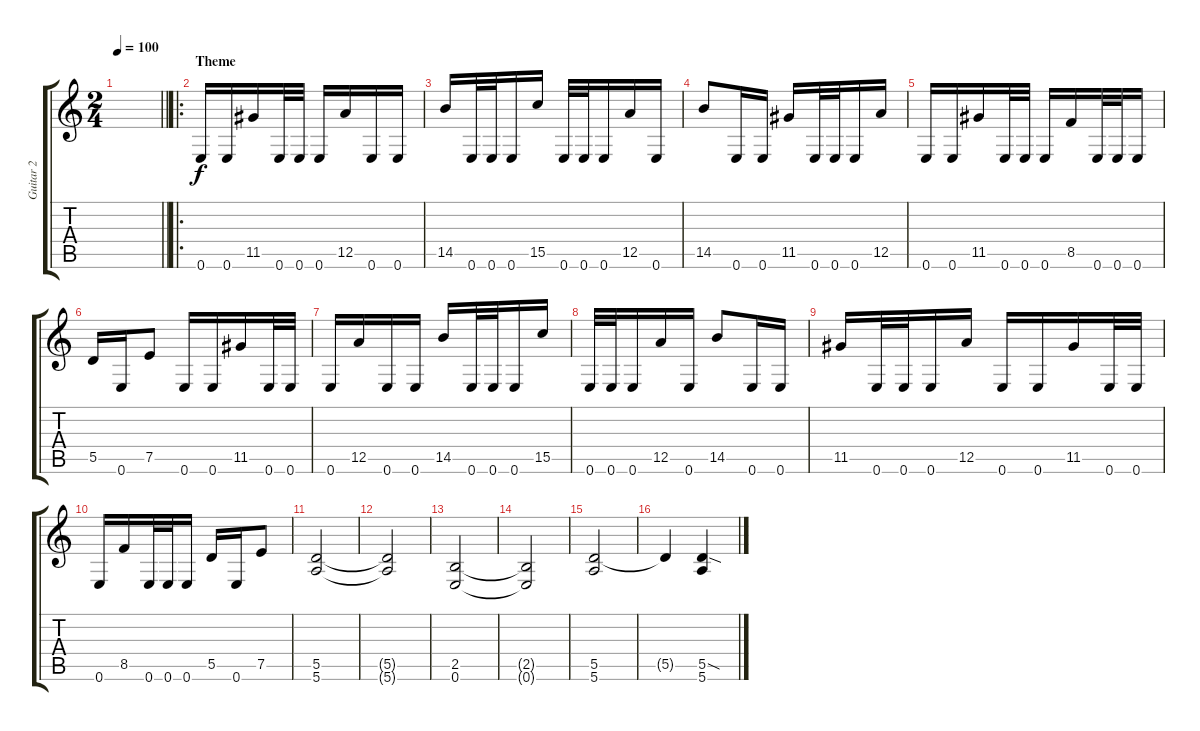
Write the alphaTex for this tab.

\track ("Guitar 2" "Guitar 2") {instrument distortionguitar}
\staff {score tabs}
\tuning (E4 B3 G3 D3 A2 E2) {hide}
\ts (2 4)
\tempo 100
\clef g2
\barLineRight lightlight
\ks c
|
\ro
\section ("" "Theme")
0.6.16 0.6.16 11.5.16 0.6.32 0.6.32 0.6.16 12.5.16 0.6.16 0.6.16 |
14.5.16 0.6.32 0.6.32 0.6.16 15.5.16 0.6.32 0.6.32 0.6.16 12.5.16 0.6.16 |
14.5.8 0.6.16 0.6.16 11.5.16 0.6.32 0.6.32 0.6.16 12.5.16 |
0.6.16 0.6.16 11.5.16 0.6.32 0.6.32 0.6.16 8.5.16 0.6.32 0.6.32 0.6.16 |
5.5.16 0.6.16 7.5.8 0.6.16 0.6.16 11.5.16 0.6.32 0.6.32 |
0.6.16 12.5.16 0.6.16 0.6.16 14.5.16 0.6.32 0.6.32 0.6.16 15.5.16 |
0.6.32 0.6.32 0.6.16 12.5.16 0.6.16 14.5.8 0.6.16 0.6.16 |
11.5.16 0.6.32 0.6.32 0.6.16 12.5.16 0.6.16 0.6.16 11.5.16 0.6.32 0.6.32 |
0.6.16 8.5.16 0.6.32 0.6.32 0.6.16 5.5.16 0.6.16 7.5.8 |
(5.5 5.6).2 |
(5.5{t} 5.6{t}).2 |
(2.5 0.6).2 |
(2.5{t} 0.6{t}).2 |
(5.5 5.6).2 |
5.5{t}.4 (5.5{sod} 5.6{ss}).4
